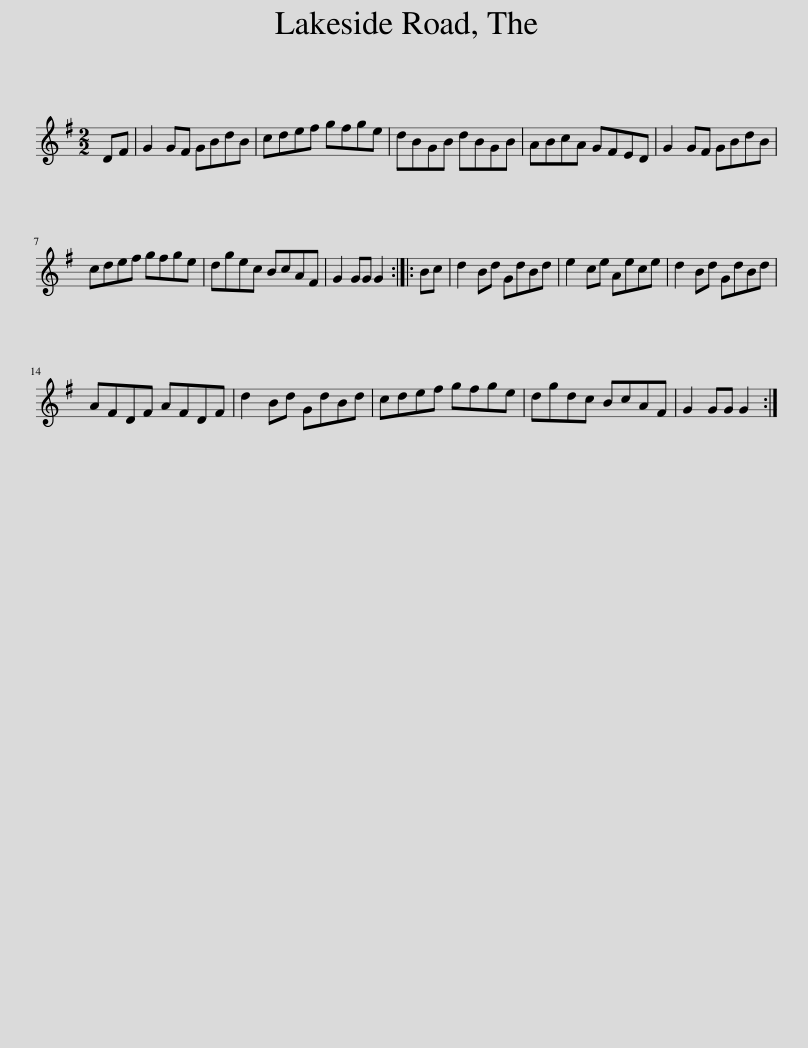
X:1
L:1/8
M:2/2
I:linebreak $
K:G
V:1 treble
V:1
 DF | G2 GF GBdB | cdef gfge | dBGB dBGB | ABcA GFED | %5
 G2 GF GBdB |$ cdef gfge | dgec BcAF | G2 GG G2 :: Bc | %10
 d2 Bd GdBd | e2 ce Aece | d2 Bd GdBd |$ AFDF AFDF | d2 Bd GdBd | %15
 cdef gfge | dgdc BcAF | G2 GG G2 :| %18
